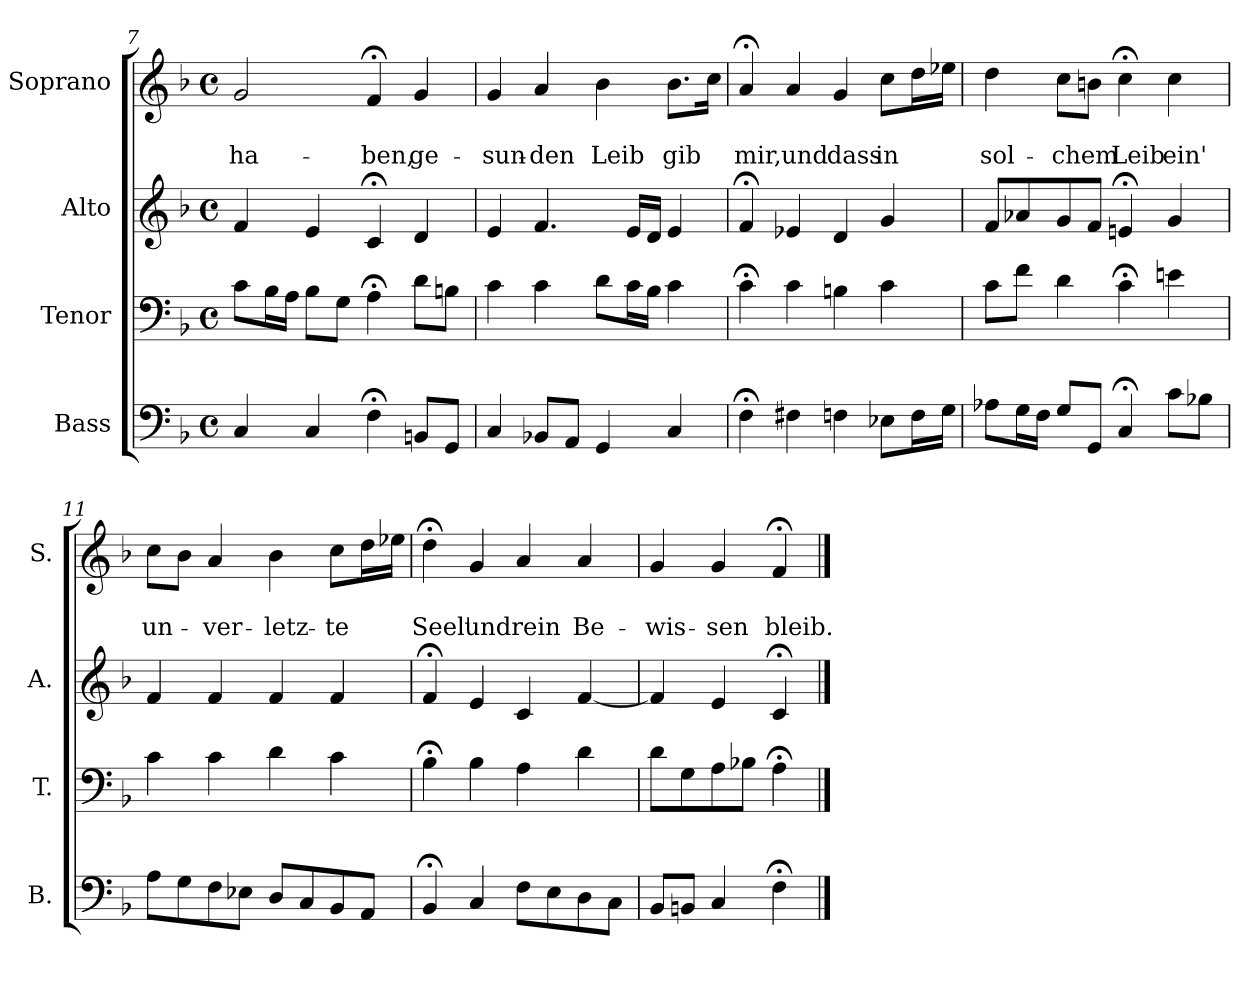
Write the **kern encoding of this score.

**kern	**kern	**kern	**kern	**text	**text
*part4	*part3	*part2	*part1	*part1	*part1
*staff4	*staff3	*staff2	*staff1	*staff1	*staff1
*I"Bass	*I"Tenor	*I"Alto	*I"Soprano	*	*
*I'B.	*I'T.	*I'A.	*I'S.	*	*
*clefF4	*clefF4	*clefG2	*clefG2	*	*
*k[b-]	*k[b-]	*k[b-]	*k[b-]	*	*
*F:	*F:	*F:	*F:	*	*
*M4/4	*M4/4	*M4/4	*M4/4	*	*
*met(c)	*met(c)	*met(c)	*met(c)	*	*
=7	=7	=7	=7	=7	=7
4C/	8c\L	4f/	2g/	.	ha-
.	16B-\L	.	.	.	.
.	16A\JJ	.	.	.	.
4C/	8B-\L	4e/	.	.	.
.	8G\J	.	.	.	.
4F;<\	4A;<\	4c;</	4f;</	.	-ben,
8BBn/L	8d\L	4d/	4g/	.	ge-
8GG/J	8Bn\J	.	.	.	.
=8	=8	=8	=8	=8	=8
4C/	4c\	4e/	4g/	.	-sun-
8BB-X/L	4c\	4.f/	4a/	.	-den
8AA/J	.	.	.	.	.
4GG/	8d\L	.	4b-\	.	Leib
.	16c\L	16e/LL	.	.	.
.	16B-\JJ	16d/JJ	.	.	.
4C/	4c\	4e/	8.b-\L	.	gib
.	.	.	16cc\Jk	.	.
=9	=9	=9	=9	=9	=9
4F;<\	4c;<\	4f;</	4a;</	.	mir,
4F#X\	4c\	4e-X/	4a/	.	und
4Fn\	4Bn\	4d/	4g/	.	dass
8E-X\L	4c\	4g/	8cc\L	.	in
16F\L	.	.	16dd\L	.	.
16G\JJ	.	.	16ee-X\JJ	.	.
!!LO:PB:g=z
=10	=10	=10	=10	=10	=10
8A-X\L	8c\L	8f/L	4dd\	.	sol-
16G\L	8f\J	8a-X/	.	.	.
16F\JJ	.	.	.	.	.
8G/L	4d\	8g/	8cc\L	.	-chem
8GG/J	.	8f/J	8bn\J	.	.
4C;</	4c;<\	4en;</	4cc;<\	.	Leib
8c\L	4en\	4g/	4cc\	.	ein'
8B-X\J	.	.	.	.	.
=11	=11	=11	=11	=11	=11
8A\L	4c\	4f/	8cc\L	.	un-
8G\	.	.	8b-\J	.	.
8F\	4c\	4f/	4a/	.	-ver-
8E-X\J	.	.	.	.	.
8D/L	4d\	4f/	4b-\	.	-letz-
8C/	.	.	.	.	.
8BB-/	4c\	4f/	8cc\L	.	-te
8AA/J	.	.	16dd\L	.	.
.	.	.	16ee-X\JJ	.	.
=12	=12	=12	=12	=12	=12
4BB-;</	4B-;<\	4f;</	4dd;<\	.	Seel'
4C/	4B-\	4e/	4g/	.	und
8F\L	4A\	4c/	4a/	.	rein
8E\	.	.	.	.	.
8D\	4d\	[4f/	4a/	.	Be-
8C\J	.	.	.	.	.
=13	=13	=13	=13	=13	=13
8BB-/L	8d\L	4f/]	4g/	.	-wis-
8BBn/J	8G\	.	.	.	.
4C/	8A\	4e/	4g/	.	-sen
.	8B-X\J	.	.	.	.
4F;<\	4A;<\	4c;</	4f;</	.	bleib.
==	==	==	==	==	==
*-	*-	*-	*-	*-	*-
